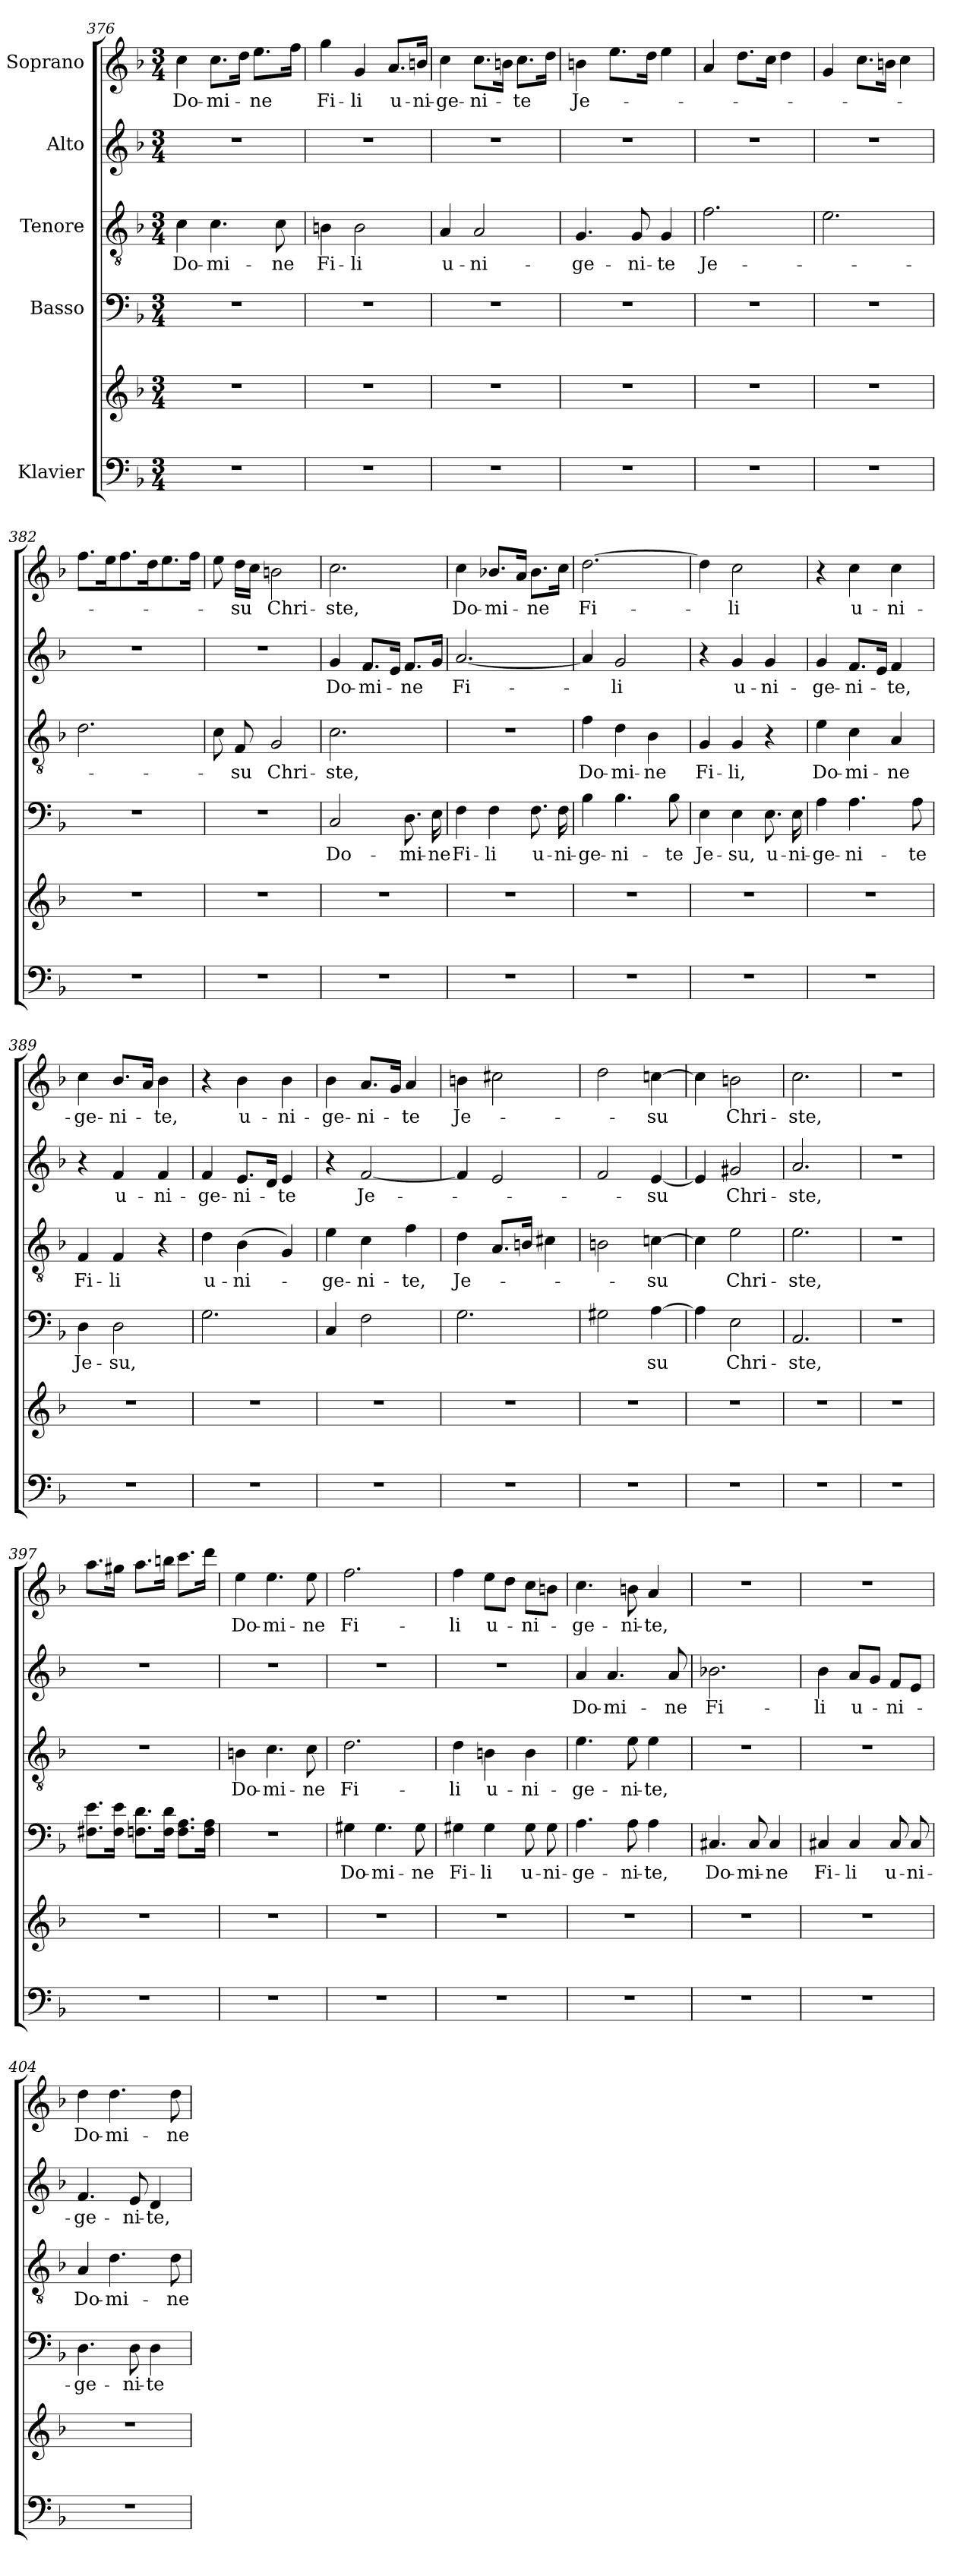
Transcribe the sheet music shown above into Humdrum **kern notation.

**kern	**kern	**kern	**text	**kern	**text	**kern	**text	**kern	**text
*part5	*part5	*part4	*part4	*part3	*part3	*part2	*part2	*part1	*part1
*staff6	*staff5	*staff4	*staff4	*staff3	*staff3	*staff2	*staff2	*staff1	*staff1
*I"Klavier	*	*I"Basso	*	*I"Tenore	*	*I"Alto	*	*I"Soprano	*
*clefF4	*clefG2	*clefF4	*	*clefGv2	*	*clefG2	*	*clefG2	*
*k[b-]	*k[b-]	*k[b-]	*	*k[b-]	*	*k[b-]	*	*k[b-]	*
*M3/4	*M3/4	*M3/4	*	*M3/4	*	*M3/4	*	*M3/4	*
=376	=376	=376	=376	=376	=376	=376	=376	=376	=376
!	!	!	!	!	!LO:LY:b	!	!	!	!LO:LY:b
2.r	2.r	2.r	.	4c\	Do-	2.r	.	4cc\	Do-
!	!	!	!	!	!LO:LY:b	!	!	!	!LO:LY:b
.	.	.	.	4.c\	-mi-	.	.	8.cc\L	-mi-
.	.	.	.	.	.	.	.	16dd\Jk	.
!	!	!	!	!	!	!	!	!	!LO:LY:b
.	.	.	.	.	.	.	.	8.ee\L	-ne
!	!	!	!	!	!LO:LY:b	!	!	!	!
.	.	.	.	8c\	-ne	.	.	.	.
.	.	.	.	.	.	.	.	16ff\Jk	.
=377	=377	=377	=377	=377	=377	=377	=377	=377	=377
!	!	!	!	!	!LO:LY:b	!	!	!	!LO:LY:b
2.r	2.r	2.r	.	4Bn\	Fi-	2.r	.	4gg\	Fi-
!	!	!	!	!	!LO:LY:b	!	!	!	!LO:LY:b
.	.	.	.	2B\	-li	.	.	4g/	-li
!	!	!	!	!	!	!	!	!	!LO:LY:b
.	.	.	.	.	.	.	.	8.a/L	u-
!	!	!	!	!	!	!	!	!	!LO:LY:b
.	.	.	.	.	.	.	.	16bn/Jk	-ni-
=378	=378	=378	=378	=378	=378	=378	=378	=378	=378
!	!	!	!	!	!LO:LY:b	!	!	!	!LO:LY:b
2.r	2.r	2.r	.	4A/	u-	2.r	.	4cc\	-ge-
!	!	!	!	!	!LO:LY:b	!	!	!	!LO:LY:b
.	.	.	.	2A/	-ni-	.	.	8.cc\L	-ni-
.	.	.	.	.	.	.	.	16bn\Jk	.
!	!	!	!	!	!	!	!	!	!LO:LY:b
.	.	.	.	.	.	.	.	8.cc\L	-te
.	.	.	.	.	.	.	.	16dd\Jk	.
=379	=379	=379	=379	=379	=379	=379	=379	=379	=379
!	!	!	!	!	!LO:LY:b	!	!	!	!LO:LY:b
2.r	2.r	2.r	.	4.G/	-ge-	2.r	.	4bn\	Je-
.	.	.	.	.	.	.	.	8.ee\L	.
!	!	!	!	!	!LO:LY:b	!	!	!	!
.	.	.	.	8G/	-ni-	.	.	.	.
.	.	.	.	.	.	.	.	16dd\Jk	.
!	!	!	!	!	!LO:LY:b	!	!	!	!
.	.	.	.	4G/	-te	.	.	4ee\	.
=380	=380	=380	=380	=380	=380	=380	=380	=380	=380
!	!	!	!	!	!LO:LY:b	!	!	!	!
2.r	2.r	2.r	.	2.f\	Je-	2.r	.	4a/	.
.	.	.	.	.	.	.	.	8.dd\L	.
.	.	.	.	.	.	.	.	16cc\Jk	.
.	.	.	.	.	.	.	.	4dd\	.
!!LO:LB:g=z
=381	=381	=381	=381	=381	=381	=381	=381	=381	=381
2.r	2.r	2.r	.	2.e\	.	2.r	.	4g/	.
.	.	.	.	.	.	.	.	8.cc\L	.
.	.	.	.	.	.	.	.	16bn\Jk	.
.	.	.	.	.	.	.	.	4cc\	.
=382	=382	=382	=382	=382	=382	=382	=382	=382	=382
2.r	2.r	2.r	.	2.d\	.	2.r	.	8.ff\L	.
.	.	.	.	.	.	.	.	16ee\K	.
.	.	.	.	.	.	.	.	8.ff\	.
.	.	.	.	.	.	.	.	16dd\K	.
.	.	.	.	.	.	.	.	8.ee\	.
.	.	.	.	.	.	.	.	16ff\Jk	.
=383	=383	=383	=383	=383	=383	=383	=383	=383	=383
2.r	2.r	2.r	.	8c\	.	2.r	.	8ee\	.
!	!	!	!	!	!LO:LY:b	!	!	!	!LO:LY:b
.	.	.	.	8F/	-su	.	.	16dd\LL	-su
.	.	.	.	.	.	.	.	16cc\JJ	.
!	!	!	!	!	!LO:LY:b	!	!	!	!LO:LY:b
.	.	.	.	2G/	Chri-	.	.	2bn\	Chri-
=384	=384	=384	=384	=384	=384	=384	=384	=384	=384
!	!	!	!LO:LY:b	!	!LO:LY:b	!	!LO:LY:b	!	!LO:LY:b
2.r	2.r	2C/	Do-	2.c\	-ste,	4g/	Do-	2.cc\	-ste,
!	!	!	!	!	!	!	!LO:LY:b	!	!
.	.	.	.	.	.	8.f/L	-mi-	.	.
.	.	.	.	.	.	16e/Jk	.	.	.
!	!	!	!LO:LY:b	!	!	!	!LO:LY:b	!	!
.	.	8.D\	-mi-	.	.	8.f/L	-ne	.	.
!	!	!	!LO:LY:b	!	!	!	!	!	!
.	.	16E\	-ne	.	.	16g/Jk	.	.	.
=385	=385	=385	=385	=385	=385	=385	=385	=385	=385
!	!	!	!LO:LY:b	!	!	!	!LO:LY:b	!	!LO:LY:b
2.r	2.r	4F\	Fi-	2.r	.	[2.a/	-Fi-	4cc\	Do-
!	!	!	!LO:LY:b	!	!	!	!	!	!LO:LY:b
.	.	4F\	-li	.	.	.	.	8.b-X/L	-mi-
.	.	.	.	.	.	.	.	16a/Jk	.
!	!	!	!LO:LY:b	!	!	!	!	!	!LO:LY:b
.	.	8.F\	u-	.	.	.	.	8.b-\L	-ne
!	!	!	!LO:LY:b	!	!	!	!	!	!
.	.	16F\	-ni-	.	.	.	.	16cc\Jk	.
=386	=386	=386	=386	=386	=386	=386	=386	=386	=386
!	!	!	!LO:LY:b	!	!LO:LY:b	!	!	!	!LO:LY:b
2.r	2.r	4B-\	-ge-	4f\	Do-	4a/]	.	[2.dd\	Fi-
!	!	!	!LO:LY:b	!	!LO:LY:b	!	!LO:LY:b	!	!
.	.	4.B-\	-ni-	4d\	-mi-	2g/	-li	.	.
!	!	!	!	!	!LO:LY:b	!	!	!	!
.	.	.	.	4B-\	-ne	.	.	.	.
!	!	!	!LO:LY:b	!	!	!	!	!	!
.	.	8B-\	-te	.	.	.	.	.	.
=387	=387	=387	=387	=387	=387	=387	=387	=387	=387
!	!	!	!LO:LY:b	!	!LO:LY:b	!	!	!	!
2.r	2.r	4E\	Je-	4G/	Fi-	4r	.	4dd\]	.
!	!	!	!LO:LY:b	!	!LO:LY:b	!	!LO:LY:b	!	!LO:LY:b
.	.	4E\	-su,	4G/	-li,	4g/	u-	2cc\	-li
!	!	!	!LO:LY:b	!	!	!	!LO:LY:b	!	!
.	.	8.E\	u-	4r	.	4g/	-ni-	.	.
!	!	!	!LO:LY:b	!	!	!	!	!	!
.	.	16E\	-ni-	.	.	.	.	.	.
!!LO:PB:g=z
=388	=388	=388	=388	=388	=388	=388	=388	=388	=388
!	!	!	!LO:LY:b	!	!LO:LY:b	!	!LO:LY:b	!	!
2.r	2.r	4A\	-ge-	4e\	Do-	4g/	-ge-	4r	.
!	!	!	!LO:LY:b	!	!LO:LY:b	!	!LO:LY:b	!	!LO:LY:b
.	.	4.A\	-ni-	4c\	-mi-	8.f/L	-ni-	4cc\	u-
.	.	.	.	.	.	16e/Jk	.	.	.
!	!	!	!	!	!LO:LY:b	!	!LO:LY:b	!	!LO:LY:b
.	.	.	.	4A/	-ne	4f/	-te,	4cc\	-ni-
!	!	!	!LO:LY:b	!	!	!	!	!	!
.	.	8A\	-te	.	.	.	.	.	.
=389	=389	=389	=389	=389	=389	=389	=389	=389	=389
!	!	!	!LO:LY:b	!	!LO:LY:b	!	!	!	!LO:LY:b
2.r	2.r	4D\	Je-	4F/	Fi-	4r	.	4cc\	-ge-
!	!	!	!LO:LY:b	!	!LO:LY:b	!	!LO:LY:b	!	!LO:LY:b
.	.	2D\	-su,	4F/	-li	4f/	u-	8.b-/L	-ni-
.	.	.	.	.	.	.	.	16a/Jk	.
!	!	!	!	!	!	!	!LO:LY:b	!	!LO:LY:b
.	.	.	.	4r	.	4f/	-ni-	4b-\	-te,
=390	=390	=390	=390	=390	=390	=390	=390	=390	=390
!	!	!	!	!	!LO:LY:b	!	!LO:LY:b	!	!
2.r	2.r	2.G\	.	4d\	u-	4f/	-ge-	4r	.
!	!	!	!	!	!LO:LY:b	!	!LO:LY:b	!	!LO:LY:b
.	.	.	.	(4B-\	-ni-	8.e/L	-ni-	4b-\	u-
.	.	.	.	.	.	16d/Jk	.	.	.
!	!	!	!	!	!	!	!LO:LY:b	!	!LO:LY:b
.	.	.	.	4G/)	.	4e/	-te	4b-\	-ni-
=391	=391	=391	=391	=391	=391	=391	=391	=391	=391
!	!	!	!	!	!LO:LY:b	!	!	!	!LO:LY:b
2.r	2.r	4C/	.	4e\	-ge-	4r	.	4b-\	-ge-
!	!	!	!	!	!LO:LY:b	!	!LO:LY:b	!	!LO:LY:b
.	.	2F\	.	4c\	-ni-	[2f/	Je-	8.a/L	-ni-
.	.	.	.	.	.	.	.	16g/Jk	.
!	!	!	!	!	!LO:LY:b	!	!	!	!LO:LY:b
.	.	.	.	4f\	-te,	.	.	4a/	-te
=392	=392	=392	=392	=392	=392	=392	=392	=392	=392
!	!	!	!	!	!LO:LY:b	!	!	!	!LO:LY:b
2.r	2.r	2.G\	.	4d\	Je-	4f/]	.	4bn\	Je-
.	.	.	.	8.A/L	.	2e/	.	2cc#X\	.
.	.	.	.	16Bn/Jk	.	.	.	.	.
.	.	.	.	4c#X\	.	.	.	.	.
=393	=393	=393	=393	=393	=393	=393	=393	=393	=393
2.r	2.r	2G#X\	.	2Bn\	.	2f/	.	2dd\	.
!	!	!	!LO:LY:b	!	!LO:LY:b	!	!LO:LY:b	!	!LO:LY:b
.	.	[4A\	-su	[4cn\	-su	[4e/	-su	[4ccn\	-su
=394	=394	=394	=394	=394	=394	=394	=394	=394	=394
2.r	2.r	4A\]	.	4c\]	.	4e/]	.	4cc\]	.
!	!	!	!LO:LY:b	!	!LO:LY:b	!	!LO:LY:b	!	!LO:LY:b
.	.	2E\	Chri-	2e\	Chri-	2g#X/	Chri-	2bn\	Chri-
=395	=395	=395	=395	=395	=395	=395	=395	=395	=395
!	!	!	!LO:LY:b	!	!LO:LY:b	!	!LO:LY:b	!	!LO:LY:b
2.r	2.r	2.AA/	-ste,	2.e\	-ste,	2.a/	-ste,	2.cc\	-ste,
!!LO:LB:g=z
=396	=396	=396	=396	=396	=396	=396	=396	=396	=396
2.r	2.r	2.r	.	2.r	.	2.r	.	2.r	.
=397	=397	=397	=397	=397	=397	=397	=397	=397	=397
2.r	2.r	8.F#X\ 8.e\L	.	2.r	.	2.r	.	8.aa\L	.
.	.	16F#\ 16e\Jk	.	.	.	.	.	16gg#X\Jk	.
.	.	8.Fn\ 8.d\L	.	.	.	.	.	8.aa\L	.
.	.	16F\ 16d\Jk	.	.	.	.	.	16bbn\Jk	.
.	.	8.F\ 8.A\L	.	.	.	.	.	8.ccc\L	.
.	.	16F\ 16A\Jk	.	.	.	.	.	16ddd\Jk	.
=398	=398	=398	=398	=398	=398	=398	=398	=398	=398
!	!	!	!	!	!LO:LY:b	!	!	!	!LO:LY:b
2.r	2.r	2.r	.	4Bn\	Do-	2.r	.	4ee\	Do-
!	!	!	!	!	!LO:LY:b	!	!	!	!LO:LY:b
.	.	.	.	4.c\	-mi-	.	.	4.ee\	-mi-
!	!	!	!	!	!LO:LY:b	!	!	!	!LO:LY:b
.	.	.	.	8c\	-ne	.	.	8ee\	-ne
=399	=399	=399	=399	=399	=399	=399	=399	=399	=399
!	!	!	!LO:LY:b	!	!LO:LY:b	!	!	!	!LO:LY:b
2.r	2.r	4G#X\	Do-	2.d\	Fi-	2.r	.	2.ff\	Fi-
!	!	!	!LO:LY:b	!	!	!	!	!	!
.	.	4.G#\	-mi-	.	.	.	.	.	.
!	!	!	!LO:LY:b	!	!	!	!	!	!
.	.	8G#\	-ne	.	.	.	.	.	.
=400	=400	=400	=400	=400	=400	=400	=400	=400	=400
!	!	!	!LO:LY:b	!	!LO:LY:b	!	!	!	!LO:LY:b
2.r	2.r	4G#X\	Fi-	4d\	-li	2.r	.	4ff\	-li
!	!	!	!LO:LY:b	!	!LO:LY:b	!	!	!	!LO:LY:b
.	.	4G#\	-li	4Bn\	u-	.	.	8ee\L	u-
.	.	.	.	.	.	.	.	8dd\J	.
!	!	!	!LO:LY:b	!	!LO:LY:b	!	!	!	!LO:LY:b
.	.	8G#\	u-	4B\	-ni-	.	.	8cc\L	-ni-
!	!	!	!LO:LY:b	!	!	!	!	!	!
.	.	8G#\	-ni-	.	.	.	.	8bn\J	.
=401	=401	=401	=401	=401	=401	=401	=401	=401	=401
!	!	!	!LO:LY:b	!	!LO:LY:b	!	!LO:LY:b	!	!LO:LY:b
2.r	2.r	4.A\	-ge-	4.e\	-ge-	4a/	Do-	4.cc\	-ge-
!	!	!	!	!	!	!	!LO:LY:b	!	!
.	.	.	.	.	.	4.a/	-mi-	.	.
!	!	!	!LO:LY:b	!	!LO:LY:b	!	!	!	!LO:LY:b
.	.	8A\	-ni-	8e\	-ni-	.	.	8bn\	-ni-
!	!	!	!LO:LY:b	!	!LO:LY:b	!	!	!	!LO:LY:b
.	.	4A\	-te,	4e\	-te,	.	.	4a/	-te,
!	!	!	!	!	!	!	!LO:LY:b	!	!
.	.	.	.	.	.	8a/	-ne	.	.
=402	=402	=402	=402	=402	=402	=402	=402	=402	=402
!	!	!	!LO:LY:b	!	!	!	!LO:LY:b	!	!
2.r	2.r	4.C#X/	Do-	2.r	.	2.b-X\	Fi-	2.r	.
!	!	!	!LO:LY:b	!	!	!	!	!	!
.	.	8C#/	-mi-	.	.	.	.	.	.
!	!	!	!LO:LY:b	!	!	!	!	!	!
.	.	4C#/	-ne	.	.	.	.	.	.
=403	=403	=403	=403	=403	=403	=403	=403	=403	=403
!	!	!	!LO:LY:b	!	!	!	!LO:LY:b	!	!
2.r	2.r	4C#X/	Fi-	2.r	.	4b-\	-li	2.r	.
!	!	!	!LO:LY:b	!	!	!	!LO:LY:b	!	!
.	.	4C#/	-li	.	.	8a/L	u-	.	.
.	.	.	.	.	.	8g/J	.	.	.
!	!	!	!LO:LY:b	!	!	!	!LO:LY:b	!	!
.	.	8C#/	u-	.	.	8f/L	-ni-	.	.
!	!	!	!LO:LY:b	!	!	!	!	!	!
.	.	8C#/	-ni-	.	.	8e/J	.	.	.
!!LO:LB:g=z
=404	=404	=404	=404	=404	=404	=404	=404	=404	=404
!	!	!	!LO:LY:b	!	!LO:LY:b	!	!LO:LY:b	!	!LO:LY:b
2.r	2.r	4.D\	-ge-	4A/	Do-	4.f/	-ge-	4dd\	Do-
!	!	!	!	!	!LO:LY:b	!	!	!	!LO:LY:b
.	.	.	.	4.d\	-mi-	.	.	4.dd\	-mi-
!	!	!	!LO:LY:b	!	!	!	!LO:LY:b	!	!
.	.	8D\	-ni-	.	.	8e/	-ni-	.	.
!	!	!	!LO:LY:b	!	!	!	!LO:LY:b	!	!
.	.	4D\	-te	.	.	4d/	-te,	.	.
!	!	!	!	!	!LO:LY:b	!	!	!	!LO:LY:b
.	.	.	.	8d\	-ne	.	.	8dd\	-ne
=	=	=	=	=	=	=	=	=	=
*-	*-	*-	*-	*-	*-	*-	*-	*-	*-
